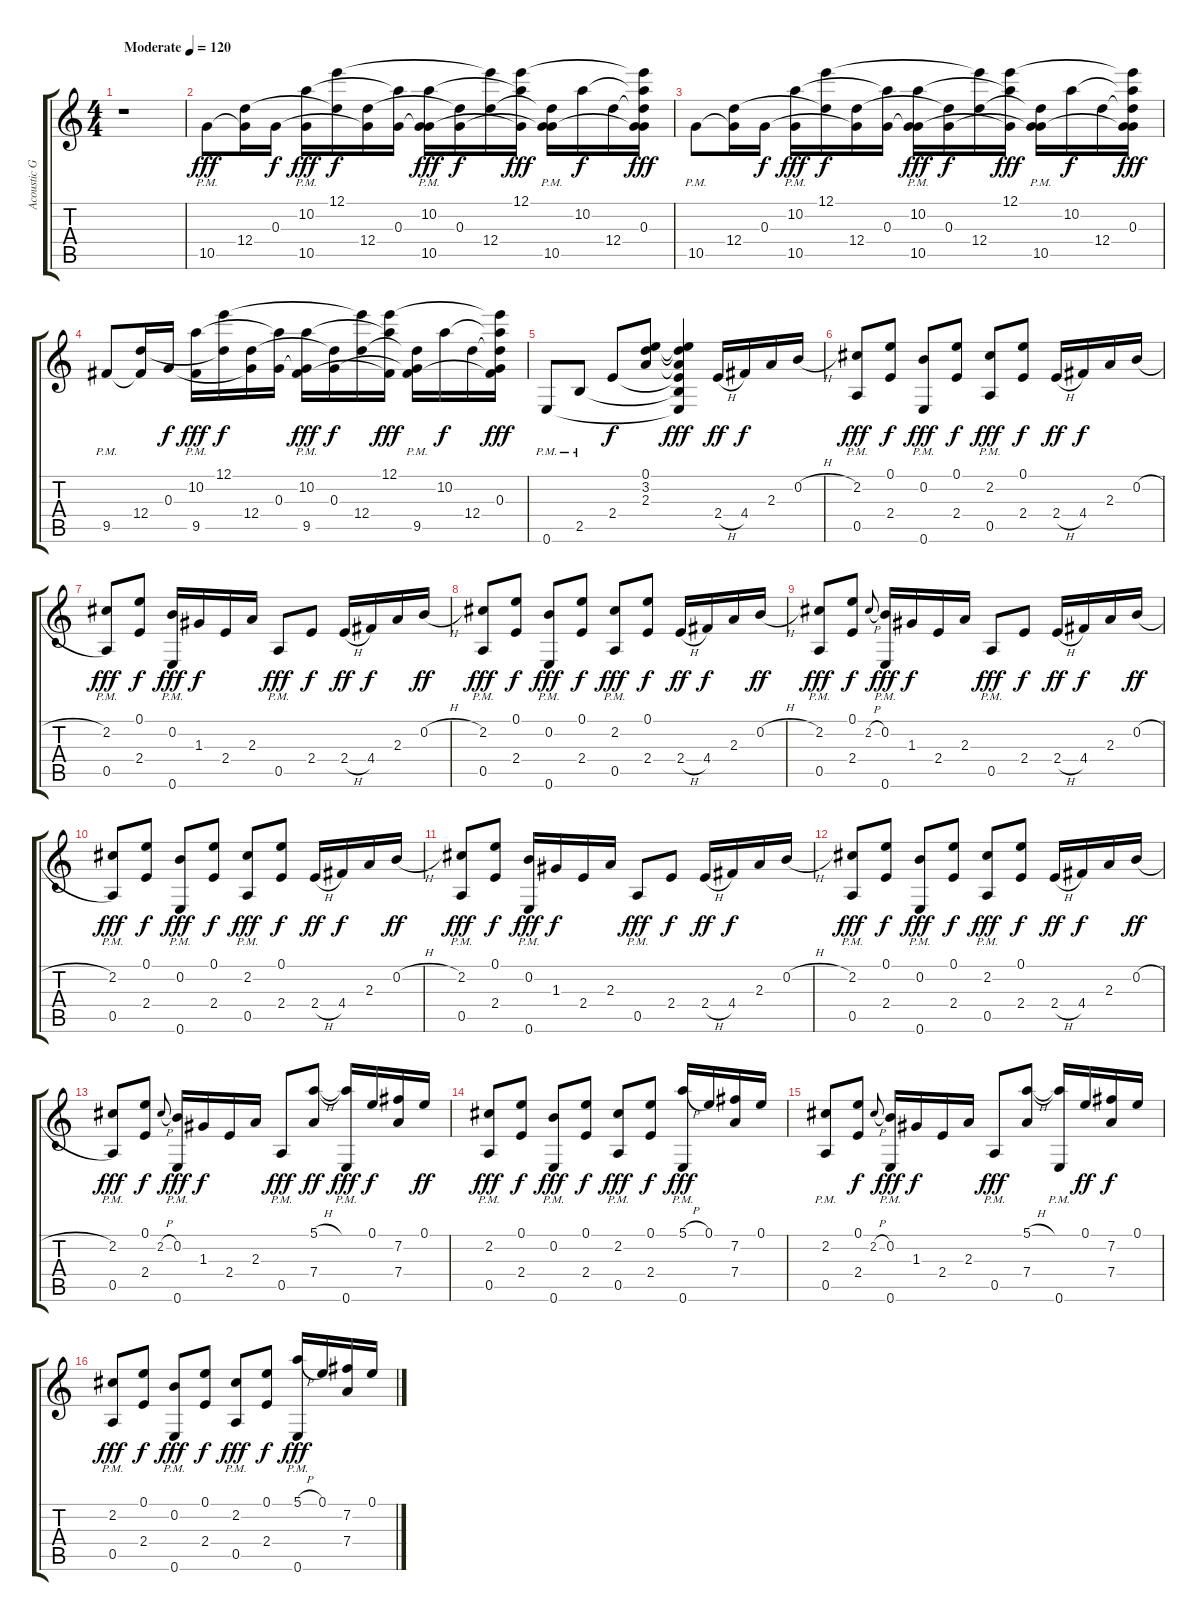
\track ("Acoustic Guitar" "Acoustic G") {instrument acousticguitarsteel}
\staff {score tabs}
\tuning (E4 B3 G3 D3 A2 E2) {hide}
\ts (4 4)
\tempo (120 "Moderate")
\clef g2
\ks c
r.1{dy fff instrument acousticguitarsteel} |
10.5{pm}.8 (12.4 10.5{t}).16 0.3.16{dy f} (10.2 10.5{pm}).16{dy fff} (12.1 12.4{t}).16{dy f} (0.3{t} 12.4).16 (10.2{t} 0.3).16 (10.2 0.3{t} 10.5{pm}).16{dy fff} (0.3 12.4{t}).16{dy f} (12.1{t} 12.4).16 (12.1 10.2{t} 10.5{t}).16{dy fff} (0.3{t} 12.4{t} 10.5{pm}).16 10.2.16{dy f} 12.4.16 (12.1{t} 10.2{t} 0.3 12.4{t} 10.5{t}).16{dy fff} |
10.5{pm}.8 (12.4 10.5{t}).16 0.3.16{dy f} (10.2 10.5{pm}).16{dy fff} (12.1 12.4{t}).16{dy f} (0.3{t} 12.4).16 (10.2{t} 0.3).16 (10.2 0.3{t} 10.5{pm}).16{dy fff} (0.3 12.4{t}).16{dy f} (12.1{t} 12.4).16 (12.1 10.2{t} 10.5{t}).16{dy fff} (0.3{t} 12.4{t} 10.5{pm}).16 10.2.16{dy f} 12.4.16 (12.1{t} 10.2{t} 0.3 12.4{t} 10.5{t}).16{dy fff} |
9.5{pm}.8 (12.4 9.5{t}).16 0.3.16{dy f} (10.2 9.5{pm}).16{dy fff} (12.1 12.4{t}).16{dy f} (0.3{t} 12.4).16 (10.2{t} 0.3).16 (10.2 0.3{t} 9.5{pm}).16{dy fff} (0.3 12.4{t}).16{dy f} (12.1{t} 12.4).16 (12.1 10.2{t} 9.5{t}).16{dy fff} (0.3{t} 12.4{t} 9.5{pm}).16 10.2.16{dy f} 12.4.16 (12.1{t} 10.2{t} 0.3 12.4{t} 9.5{t}).16{dy fff} |
0.6{pm}.8 2.5{pm}.8 2.4.8{dy f} (0.1 3.2 2.3).8 (0.1{t} 3.2{t} 2.3{t} 2.4{t} 2.5{t} 0.6{t}).4{dy fff} 2.4{h}.16{dy ff} 4.4.16{dy f} 2.3.16 0.2{h}.16 |
(2.2 0.5{pm}).8{dy fff} (0.1 2.4).8{dy f} (0.2 0.6{pm}).8{dy fff} (0.1 2.4).8{dy f} (2.2 0.5{pm}).8{dy fff} (0.1 2.4).8{dy f} 2.4{h}.16{dy ff} 4.4.16{dy f} 2.3.16 0.2{h}.16 |
(2.2 0.5{pm}).8{dy fff} (0.1 2.4).8{dy f} (0.2 0.6{pm}).16{dy fff} 1.3.16{dy f} 2.4.16 2.3.16 0.5{pm}.8{dy fff} 2.4.8{dy f} 2.4{h}.16{dy ff} 4.4.16{dy f} 2.3.16 0.2{h}.16{dy ff} |
(2.2 0.5{pm}).8{dy fff} (0.1 2.4).8{dy f} (0.2 0.6{pm}).8{dy fff} (0.1 2.4).8{dy f} (2.2 0.5{pm}).8{dy fff} (0.1 2.4).8{dy f} 2.4{h}.16{dy ff} 4.4.16{dy f} 2.3.16 0.2{h}.16{dy ff} |
(2.2 0.5{pm}).8{dy fff} (0.1 2.4).8{dy f} 2.2{h}.8{gr onbeat} (0.2 0.6{pm}).16{dy fff} 1.3.16{dy f} 2.4.16 2.3.16 0.5{pm}.8{dy fff} 2.4.8{dy f} 2.4{h}.16{dy ff} 4.4.16{dy f} 2.3.16 0.2{h}.16{dy ff} |
(2.2 0.5{pm}).8{dy fff} (0.1 2.4).8{dy f} (0.2 0.6{pm}).8{dy fff} (0.1 2.4).8{dy f} (2.2 0.5{pm}).8{dy fff} (0.1 2.4).8{dy f} 2.4{h}.16{dy ff} 4.4.16{dy f} 2.3.16 0.2{h}.16{dy ff} |
(2.2 0.5{pm}).8{dy fff} (0.1 2.4).8{dy f} (0.2 0.6{pm}).16{dy fff} 1.3.16{dy f} 2.4.16 2.3.16 0.5{pm}.8{dy fff} 2.4.8{dy f} 2.4{h}.16{dy ff} 4.4.16{dy f} 2.3.16 0.2{h}.16 |
(2.2 0.5{pm}).8{dy fff} (0.1 2.4).8{dy f} (0.2 0.6{pm}).8{dy fff} (0.1 2.4).8{dy f} (2.2 0.5{pm}).8{dy fff} (0.1 2.4).8{dy f} 2.4{h}.16{dy ff} 4.4.16{dy f} 2.3.16 0.2{h}.16{dy ff} |
(2.2 0.5{pm}).8{dy fff} (0.1 2.4).8{dy f} 2.2{h}.8{gr onbeat} (0.2 0.6{pm}).16{dy fff} 1.3.16{dy f} 2.4.16 2.3.16 0.5{pm}.8{dy fff} (5.1{h} 7.4).8{dy ff} (5.1{t} 0.6{pm}).16{dy fff} 0.1.16{dy f} (7.2 7.4).16 0.1.16{dy ff} |
(2.2 0.5{pm}).8{dy fff} (0.1 2.4).8{dy f} (0.2 0.6{pm}).8{dy fff} (0.1 2.4).8{dy f} (2.2 0.5{pm}).8{dy fff} (0.1 2.4).8{dy f} (5.1{h} 0.6{pm}).16{dy fff} 0.1.16 (7.2 7.4).16 0.1.16 |
(2.2 0.5{pm}).8 (0.1 2.4).8{dy f} 2.2{h}.8{gr onbeat} (0.2 0.6{pm}).16{dy fff} 1.3.16{dy f} 2.4.16 2.3.16 0.5{pm}.8{dy fff} (5.1{h} 7.4).8 (5.1{t} 0.6{pm}).16 0.1.16{dy ff} (7.2 7.4).16{dy f} 0.1.16 |
(2.2 0.5{pm}).8{dy fff} (0.1 2.4).8{dy f} (0.2 0.6{pm}).8{dy fff} (0.1 2.4).8{dy f} (2.2 0.5{pm}).8{dy fff} (0.1 2.4).8{dy f} (5.1{h} 0.6{pm}).16{dy fff} 0.1.16 (7.2 7.4).16 0.1.16
